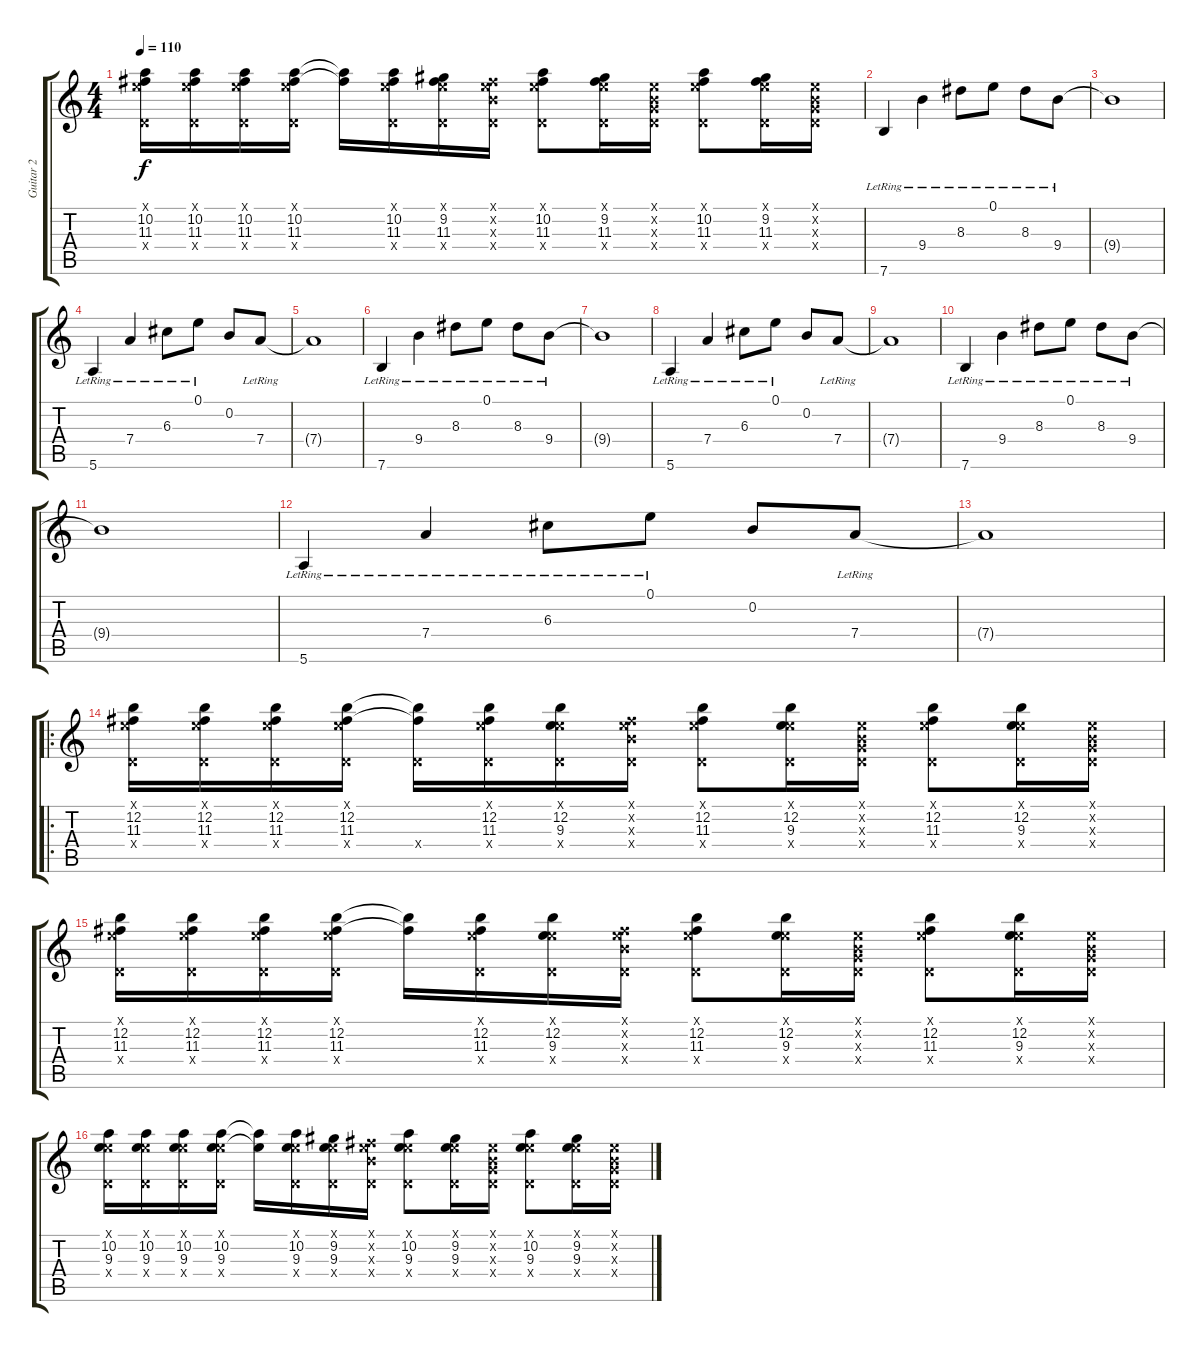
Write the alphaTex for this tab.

\track ("Guitar 2" "Guitar 2") {instrument overdrivenguitar}
\staff {score tabs}
\tuning (E4 B3 G3 D3 A2 E2) {hide}
\ts (4 4)
\tempo 110
\clef g2
\ks c
(0.1{x} 10.2 11.3 0.4{x}).16{dy f} (0.1{x} 10.2 11.3 0.4{x}).16 (0.1{x} 10.2 11.3 0.4{x}).16 (0.1{x} 10.2 11.3 0.4{x}).16 (10.2{t} 11.3{t}).16 (0.1{x} 10.2 11.3 0.4{x}).16 (0.1{x} 9.2 11.3 0.4{x}).16 (0.1{x} 0.2{x} 11.3{x} 0.4{x}).16 (0.1{x} 10.2 11.3 0.4{x}).8 (0.1{x} 9.2 11.3 0.4{x}).16 (0.1{x} 0.2{x} 0.3{x} 0.4{x}).16 (0.1{x} 10.2 11.3 0.4{x}).8 (0.1{x} 9.2 11.3 0.4{x}).16 (0.1{x} 0.2{x} 0.3{x} 0.4{x}).16 |
7.6{lr}.4{instrument acousticguitarsteel} 9.4{lr}.4 8.3{lr}.8 0.1{lr}.8 8.3{lr}.8 9.4{lr}.8 |
9.4{t}.1 |
5.6{lr}.4 7.4{lr}.4 6.3{lr}.8 0.1{lr}.8 0.2.8 7.4{lr}.8 |
7.4{t}.1 |
7.6{lr}.4{instrument acousticguitarsteel} 9.4{lr}.4 8.3{lr}.8 0.1{lr}.8 8.3{lr}.8 9.4{lr}.8 |
9.4{t}.1 |
5.6{lr}.4 7.4{lr}.4 6.3{lr}.8 0.1{lr}.8 0.2.8 7.4{lr}.8 |
7.4{t}.1 |
7.6{lr}.4 9.4{lr}.4 8.3{lr}.8 0.1{lr}.8 8.3{lr}.8 9.4{lr}.8 |
9.4{t}.1 |
5.6{lr}.4 7.4{lr}.4 6.3{lr}.8 0.1{lr}.8 0.2.8 7.4{lr}.8 |
7.4{t}.1 |
\ro
(0.1{x} 12.2 11.3 0.4{x}).16{instrument overdrivenguitar} (0.1{x} 12.2 11.3 0.4{x}).16 (0.1{x} 12.2 11.3 0.4{x}).16 (0.1{x} 12.2 11.3 0.4{x}).16 (12.2{t} 11.3{t} 0.4{x}).16 (0.1{x} 12.2 11.3 0.4{x}).16 (0.1{x} 12.2 9.3 0.4{x}).16 (0.1{x} 0.2{x} 11.3{x} 0.4{x}).16 (0.1{x} 12.2 11.3 0.4{x}).8 (0.1{x} 12.2 9.3 0.4{x}).16 (0.1{x} 0.2{x} 0.3{x} 0.4{x}).16 (0.1{x} 12.2 11.3 0.4{x}).8 (0.1{x} 12.2 9.3 0.4{x}).16 (0.1{x} 0.2{x} 0.3{x} 0.4{x}).16 |
(0.1{x} 12.2 11.3 0.4{x}).16 (0.1{x} 12.2 11.3 0.4{x}).16 (0.1{x} 12.2 11.3 0.4{x}).16 (0.1{x} 12.2 11.3 0.4{x}).16 (12.2{t} 11.3{t}).16 (0.1{x} 12.2 11.3 0.4{x}).16 (0.1{x} 12.2 9.3 0.4{x}).16 (0.1{x} 0.2{x} 11.3{x} 0.4{x}).16 (0.1{x} 12.2 11.3 0.4{x}).8 (0.1{x} 12.2 9.3 0.4{x}).16 (0.1{x} 0.2{x} 0.3{x} 0.4{x}).16 (0.1{x} 12.2 11.3 0.4{x}).8 (0.1{x} 12.2 9.3 0.4{x}).16 (0.1{x} 0.2{x} 0.3{x} 0.4{x}).16 |
(0.1{x} 10.2 9.3 0.4{x}).16 (0.1{x} 10.2 9.3 0.4{x}).16 (0.1{x} 10.2 9.3 0.4{x}).16 (0.1{x} 10.2 9.3 0.4{x}).16 (10.2{t} 9.3{t}).16 (0.1{x} 10.2 9.3 0.4{x}).16 (0.1{x} 9.2 9.3 0.4{x}).16 (0.1{x} 0.2{x} 11.3{x} 0.4{x}).16 (0.1{x} 10.2 9.3 0.4{x}).8 (0.1{x} 9.2 9.3 0.4{x}).16 (0.1{x} 0.2{x} 0.3{x} 0.4{x}).16 (0.1{x} 10.2 9.3 0.4{x}).8 (0.1{x} 9.2 9.3 0.4{x}).16 (0.1{x} 0.2{x} 0.3{x} 0.4{x}).16
